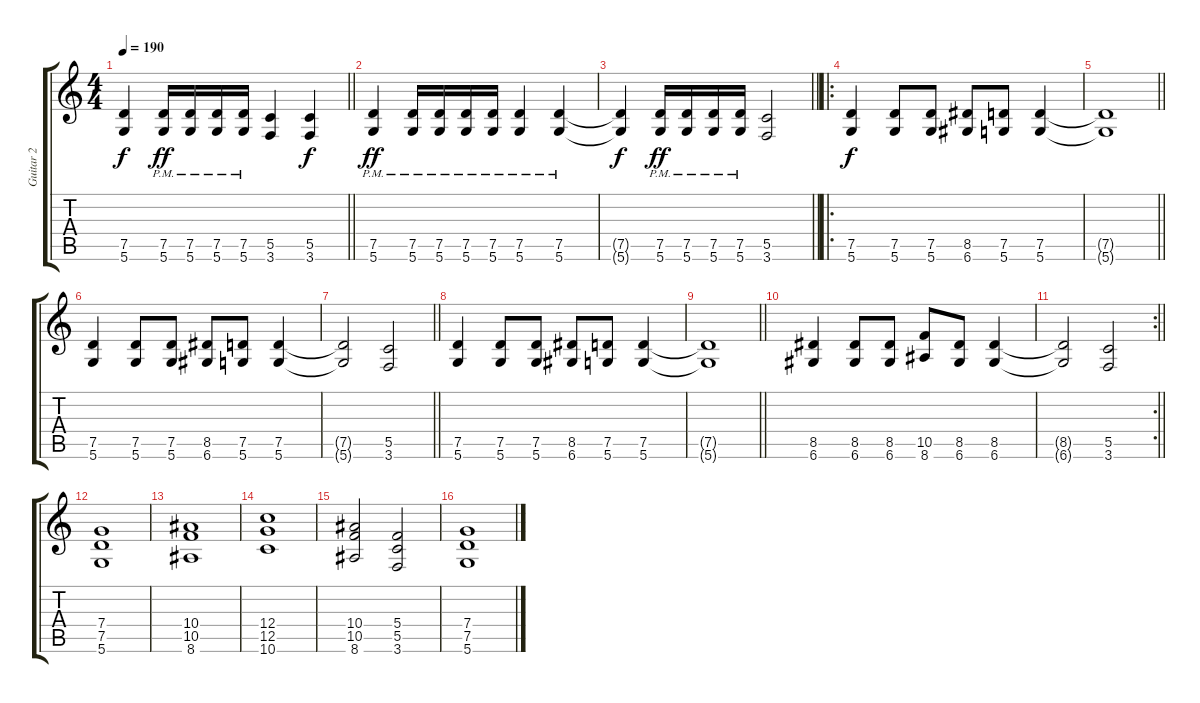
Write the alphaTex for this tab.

\track ("Guitar 2" "Guitar 2") {instrument distortionguitar}
\staff {score tabs}
\tuning (D4 A3 F3 C3 G2 D2) {hide}
\ts (4 4)
\tempo 190
\clef g2
\barLineRight lightlight
\ks c
(7.5{t} 5.6{t}).4{dy f} (7.5{pm} 5.6{pm}).16{dy ff} (7.5{pm} 5.6{pm}).16 (7.5{pm} 5.6{pm}).16 (7.5{pm} 5.6{pm}).16 (5.5 3.6).4 (5.5 3.6).4{dy f} |
(7.5{pm} 5.6{pm}).4{dy ff} (7.5{pm} 5.6{pm}).16 (7.5{pm} 5.6{pm}).16 (7.5{pm} 5.6{pm}).16 (7.5{pm} 5.6{pm}).16 (7.5{pm} 5.6{pm}).4 (7.5{pm} 5.6{pm}).4 |
\barLineRight lightlight
(7.5{t} 5.6{t}).4{dy f} (7.5{pm} 5.6{pm}).16{dy ff} (7.5{pm} 5.6{pm}).16 (7.5{pm} 5.6{pm}).16 (7.5{pm} 5.6{pm}).16 (5.5 3.6).2 |
\ro
\section ("" "")
(7.5 5.6).4{dy f} (7.5 5.6).8 (7.5 5.6).8 (8.5 6.6).8 (7.5 5.6).8 (7.5 5.6).4 |
\barLineRight lightlight
(7.5{t} 5.6{t}).1 |
(7.5 5.6).4 (7.5 5.6).8 (7.5 5.6).8 (8.5 6.6).8 (7.5 5.6).8 (7.5 5.6).4 |
\barLineRight lightlight
(7.5{t} 5.6{t}).2 (5.5 3.6).2 |
(7.5 5.6).4 (7.5 5.6).8 (7.5 5.6).8 (8.5 6.6).8 (7.5 5.6).8 (7.5 5.6).4 |
\barLineRight lightlight
(7.5{t} 5.6{t}).1 |
(8.5 6.6).4 (8.5 6.6).8 (8.5 6.6).8 (10.5 8.6).8 (8.5 6.6).8 (8.5 6.6).4 |
\rc 2
\barLineRight lightlight
(8.5{t} 6.6{t}).2 (5.5 3.6).2 |
\section ("" "")
(7.4 7.5 5.6).1 |
(10.4 10.5 8.6).1 |
(12.4 12.5 10.6).1 |
(10.4 10.5 8.6).2 (5.4 5.5 3.6).2 |
(7.4 7.5 5.6).1
